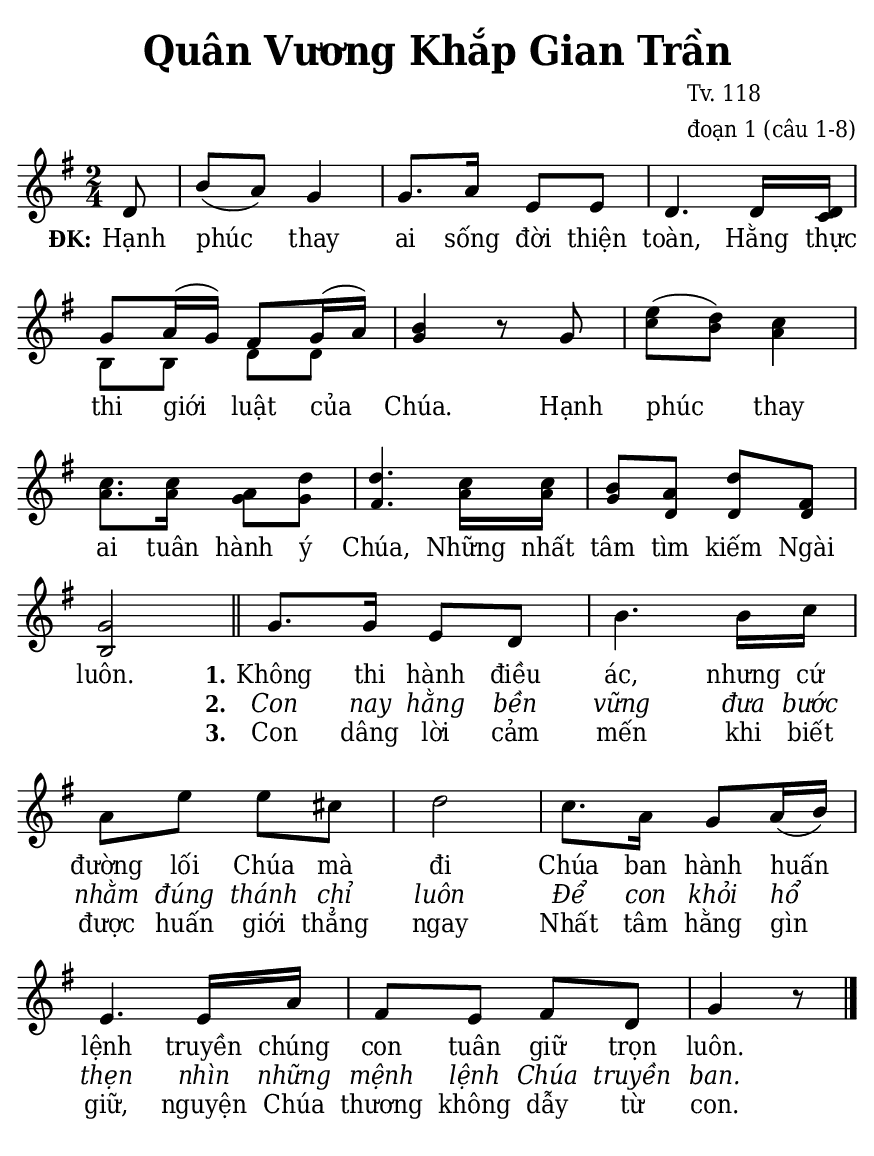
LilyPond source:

% Cài đặt chung\
\version "2.22.1"
\include "english.ly"

\header {
  title = \markup { \fontsize #1 "Quân Vương Khắp Gian Trần" }
  composer = \markup {
    \column {
      \line { "Tv. 118" }
      \line { "đoạn 1 (câu 1-8)"  }
    }
  }
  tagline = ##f
}

% Nhạc phiên khúc
nhacPhienKhucSop = \relative c' {
  \partial 8 d8 |
  b' (a) g4 |
  g8. a16 e8 e |
  d4. d16 d |
  g8 a16 (g) fs8 g16 (a) |
  b4 r8 g |
  e' (d) c4 |
  c8. c16 a8 d |
  d4. c16 c |
  b8 a d fs, |
  g2 \bar "||"
  
  g8. g16 e8 d |
  b'4. b16 c |
  a8 e' e cs |
  d2 |
  c8. a16 g8 a16 (b) |
  e,4. e16 a |
  fs8 e fs d |
  g4 r8 \bar "|."
}

nhacPhienKhucAlto = \relative c' {
  d8 |
  b' (a) g4 |
  g8. a16 e8 e |
  d4. d16 c |
  b8 [b] d [d] |
  g4 r8 g |
  c (b) a4 |
  a8. a16 g8 g |
  fs4. a16 a |
  g8 d d d |
  b2
}

% Lời phiên khúc
loiPhienKhucSop = \lyrics {
  \set stanza = "ĐK:"
  Hạnh phúc thay ai sống đời thiện toàn,
  Hằng thực thi giới luật của Chúa.
  Hạnh phúc thay ai tuân hành ý Chúa,
  Những nhất tâm tìm kiếm Ngài luôn.
  <<
    {
      \set stanza = "1."
      Không thi hành điều ác,
      nhưng cứ đường lối Chúa mà đi
      Chúa ban hành huấn lệnh
      truyền chúng con tuân giữ trọn luôn.
    }
    \new Lyrics {
	    \set associatedVoice = "beSop"
	    \set stanza = "2."
      \override Lyrics.LyricText.font-shape = #'italic
	    Con nay hằng bền vững đưa bước
	    nhằm đúng thánh chỉ luôn
	    Để con khỏi hổ thẹn
	    nhìn những mệnh lệnh Chúa truyền ban.
    }
    \new Lyrics {
	    \set associatedVoice = "beSop"
	    \set stanza = "3."
	    Con dâng lời cảm mến
	    khi biết được huấn giới thẳng ngay
	    Nhất tâm hằng gìn giữ,
	    nguyện Chúa thương không dẫy từ con.
    }
  >>
}

% Dàn trang
\paper {
  #(set-paper-size "a5")
  top-margin = 3\mm
  bottom-margin = 3\mm
  left-margin = 3\mm
  right-margin = 3\mm
  indent = #0
  #(define fonts
	 (make-pango-font-tree "Deja Vu Serif Condensed"
	 		       "Deja Vu Serif Condensed"
			       "Deja Vu Serif Condensed"
			       (/ 20 20)))
  print-page-number = ##f
  system-system-spacing = #'((basic-distance . 0.1) (padding . 3))
}

TongNhip = {
  \key g \major \time 2/4
  \set Timing.beamExceptions = #'()
  \set Timing.baseMoment = #(ly:make-moment 1/4)
}

% Đổi kích thước nốt cho bè phụ
notBePhu =
#(define-music-function (font-size music) (number? ly:music?)
   (for-some-music
     (lambda (m)
       (if (music-is-of-type? m 'rhythmic-event)
           (begin
             (set! (ly:music-property m 'tweaks)
                   (cons `(font-size . ,font-size)
                         (ly:music-property m 'tweaks)))
             #t)
           #f))
     music)
   music)

\score {
  \new ChoirStaff <<
    \new Staff \with {
        \consists "Merge_rests_engraver"
        printPartCombineTexts = ##f
      }
      <<
      \new Voice \TongNhip \partCombine 
        \nhacPhienKhucSop
        \notBePhu -1 { \nhacPhienKhucAlto }
      \new NullVoice = beSop \nhacPhienKhucSop
      \new Lyrics \lyricsto beSop \loiPhienKhucSop
      >>
  >>
  \layout {
    \override Lyrics.LyricSpace.minimum-distance = #1.5
    \override Score.BarNumber.break-visibility = ##(#f #f #f)
    \override Score.SpacingSpanner.uniform-stretching = ##t
  } 
}
